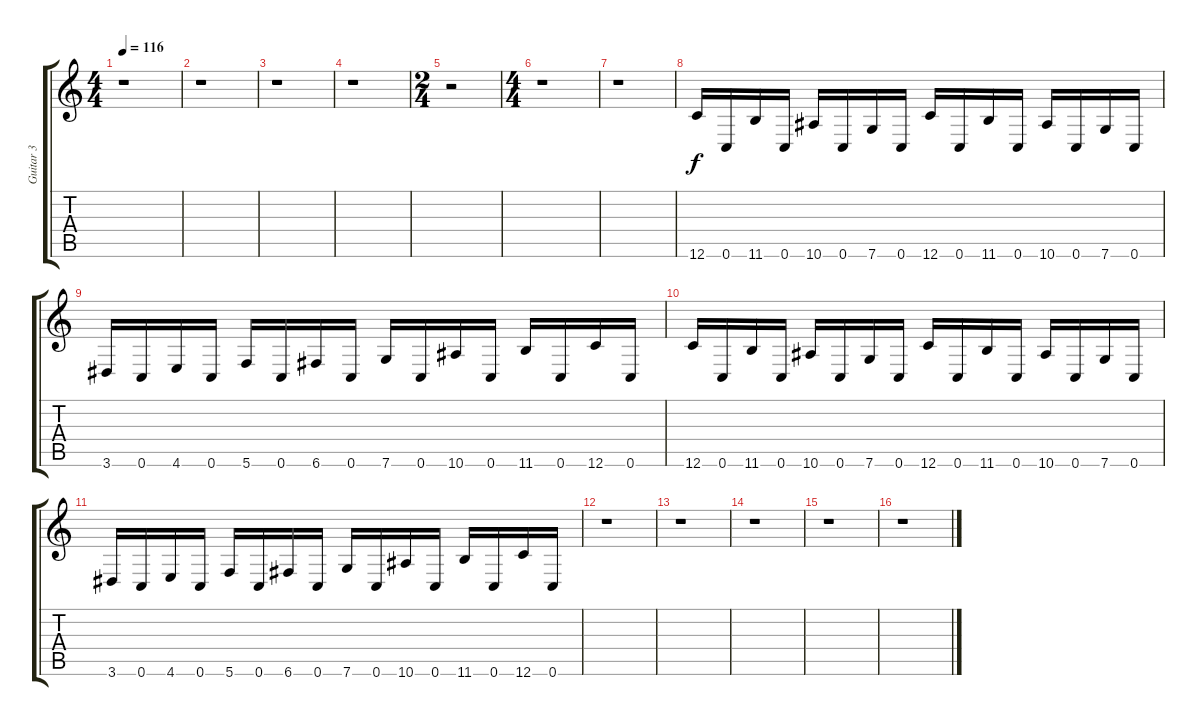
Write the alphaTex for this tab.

\track ("Guitar 3" "Guitar 3") {instrument distortionguitar}
\staff {score tabs}
\tuning (C4 G3 Eb3 Bb2 F2 C2) {hide}
\ts (4 4)
\tempo 116
\clef g2
\ks c
r.1{dy f} |
r.1 |
r.1 |
r.1 |
\ts (2 4)
r.2 |
\ts (4 4)
r.1 |
r.1 |
12.6.16 0.6.16 11.6.16 0.6.16 10.6.16 0.6.16 7.6.16 0.6.16 12.6.16 0.6.16 11.6.16 0.6.16 10.6.16 0.6.16 7.6.16 0.6.16 |
3.6.16 0.6.16 4.6.16 0.6.16 5.6.16 0.6.16 6.6.16 0.6.16 7.6.16 0.6.16 10.6.16 0.6.16 11.6.16 0.6.16 12.6.16 0.6.16 |
12.6.16 0.6.16 11.6.16 0.6.16 10.6.16 0.6.16 7.6.16 0.6.16 12.6.16 0.6.16 11.6.16 0.6.16 10.6.16 0.6.16 7.6.16 0.6.16 |
3.6.16 0.6.16 4.6.16 0.6.16 5.6.16 0.6.16 6.6.16 0.6.16 7.6.16 0.6.16 10.6.16 0.6.16 11.6.16 0.6.16 12.6.16 0.6.16 |
r.1 |
r.1 |
r.1 |
r.1 |
r.1
